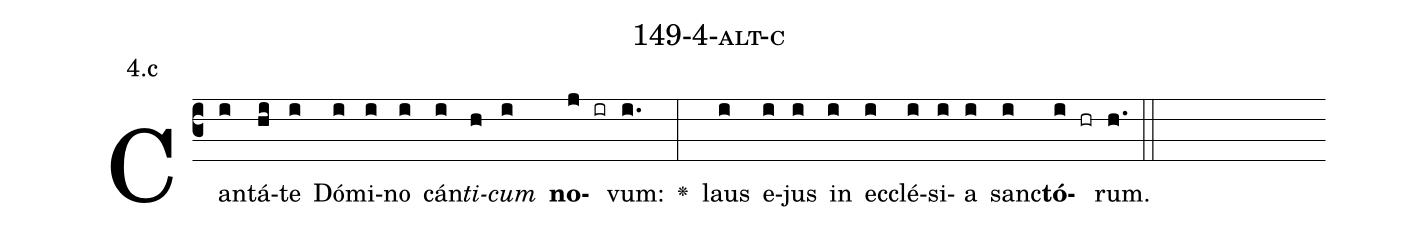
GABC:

name: 149-4-alt-c;
annotation: 4.c;
%%
(c3)Can(i)tá(hi)te(i) Dó(i)mi(i)no(i) cán(i)<i>ti</i>(h)<i>cum</i>(i) <b>no</b>(j ir)vum:(i.) <v>\greheightstar</v>(:) laus(i) e(i)jus(i) in(i) ec(i)clé(i)si(i)a(i) sanc(i)<b>tó</b>(i hr)rum.(h.) (::)


%E(i) u(i) o(i) u(i) a(i) e.(h.) (::)
